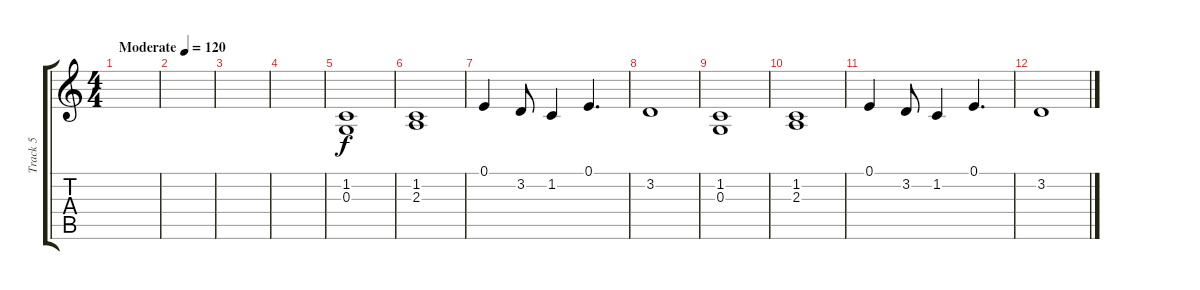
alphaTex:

\track ("Track 5" "Track 5") {instrument violin}
\staff {score tabs}
\tuning (E4 B3 G3 D3 A2 E2) {hide}
\ts (4 4)
\tempo (120 "Moderate")
\clef g2
\ks c
|
|
|
|
(1.2 0.3).1 |
(1.2 2.3).1 |
0.1.4 3.2.8 1.2.4 0.1.4{d} |
3.2.1 |
(1.2 0.3).1 |
(1.2 2.3).1 |
0.1.4 3.2.8 1.2.4 0.1.4{d} |
3.2.1
